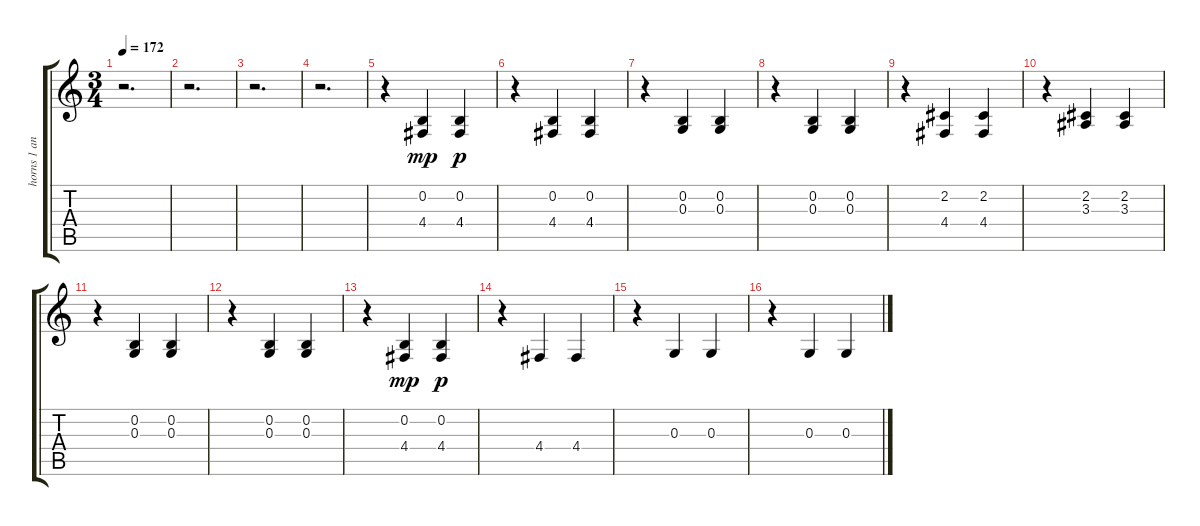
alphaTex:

\track ("horns 1 and 2" "horns 1 an") {instrument frenchhorn}
\staff {score tabs}
\tuning (E4 B3 G3 D3 A2 E2) {hide}
\ts (3 4)
\tempo 172
\clef g2
\ks c
r.2{d dy f} |
r.2{d} |
r.2{d} |
r.2{d} |
r.4 (0.2 4.4).4{dy mp} (0.2 4.4).4{dy p} |
r.4 (0.2 4.4).4 (0.2 4.4).4 |
r.4 (0.2 0.3).4 (0.2 0.3).4 |
r.4 (0.2 0.3).4 (0.2 0.3).4 |
r.4 (2.2 4.4).4 (2.2 4.4).4 |
r.4 (2.2 3.3).4 (2.2 3.3).4 |
r.4 (0.2 0.3).4 (0.2 0.3).4 |
r.4 (0.2 0.3).4 (0.2 0.3).4 |
r.4 (0.2 4.4).4{dy mp} (0.2 4.4).4{dy p} |
r.4 4.4.4 4.4.4 |
r.4 0.3.4 0.3.4 |
r.4 0.3.4 0.3.4
